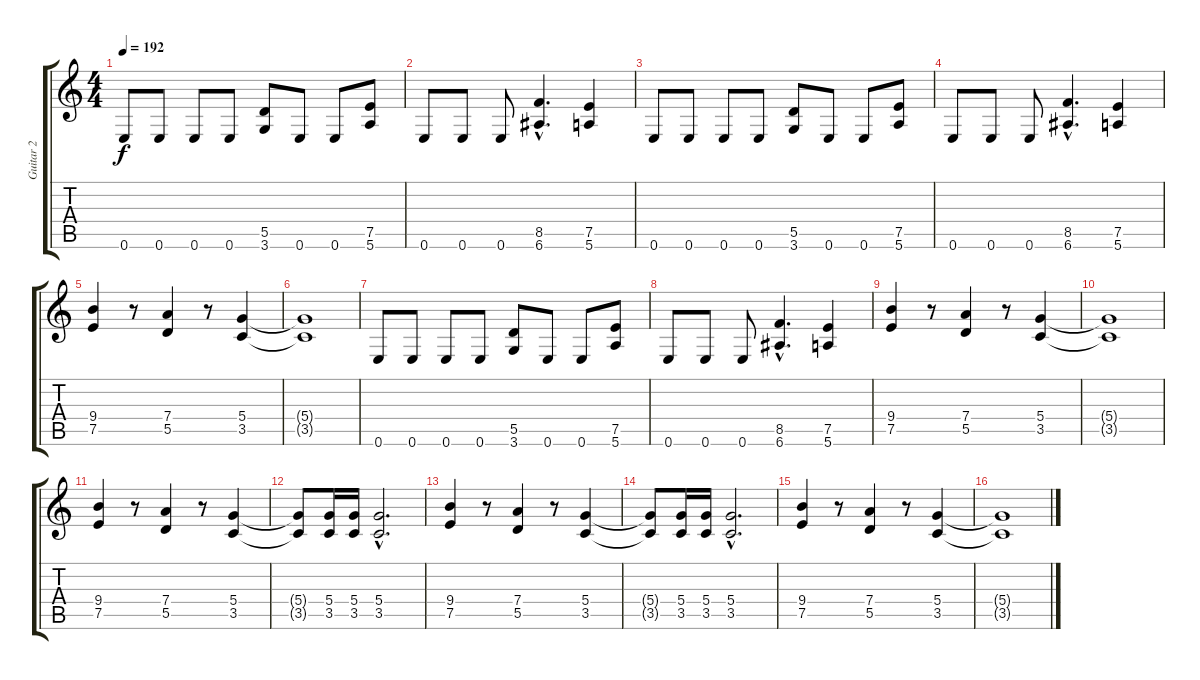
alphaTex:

\track ("Guitar 2" "Guitar 2") {instrument overdrivenguitar}
\staff {score tabs}
\tuning (E4 B3 G3 D3 A2 E2) {hide}
\ts (4 4)
\tempo 192
\clef g2
\ks c
0.6.8{dy f} 0.6.8 0.6.8 0.6.8 (5.5 3.6).8 0.6.8 0.6.8 (7.5 5.6).8 |
0.6.8 0.6.8 0.6.8 (8.5{hac} 6.6{hac}).4{d} (7.5 5.6).4 |
0.6.8 0.6.8 0.6.8 0.6.8 (5.5 3.6).8 0.6.8 0.6.8 (7.5 5.6).8 |
0.6.8 0.6.8 0.6.8 (8.5{hac} 6.6{hac}).4{d} (7.5 5.6).4 |
(9.4 7.5).4 r.8 (7.4 5.5).4 r.8 (5.4 3.5).4 |
(5.4{t} 3.5{t}).1 |
0.6.8 0.6.8 0.6.8 0.6.8 (5.5 3.6).8 0.6.8 0.6.8 (7.5 5.6).8 |
0.6.8 0.6.8 0.6.8 (8.5{hac} 6.6{hac}).4{d} (7.5 5.6).4 |
(9.4 7.5).4 r.8 (7.4 5.5).4 r.8 (5.4 3.5).4 |
(5.4{t} 3.5{t}).1 |
(9.4 7.5).4 r.8 (7.4 5.5).4 r.8 (5.4 3.5).4 |
(5.4{t} 3.5{t}).8 (5.4 3.5).16 (5.4 3.5).16 (5.4{hac} 3.5{hac}).2{d} |
(9.4 7.5).4 r.8 (7.4 5.5).4 r.8 (5.4 3.5).4 |
(5.4{t} 3.5{t}).8 (5.4 3.5).16 (5.4 3.5).16 (5.4{hac} 3.5{hac}).2{d} |
(9.4 7.5).4 r.8 (7.4 5.5).4 r.8 (5.4 3.5).4 |
(5.4{t} 3.5{t}).1
